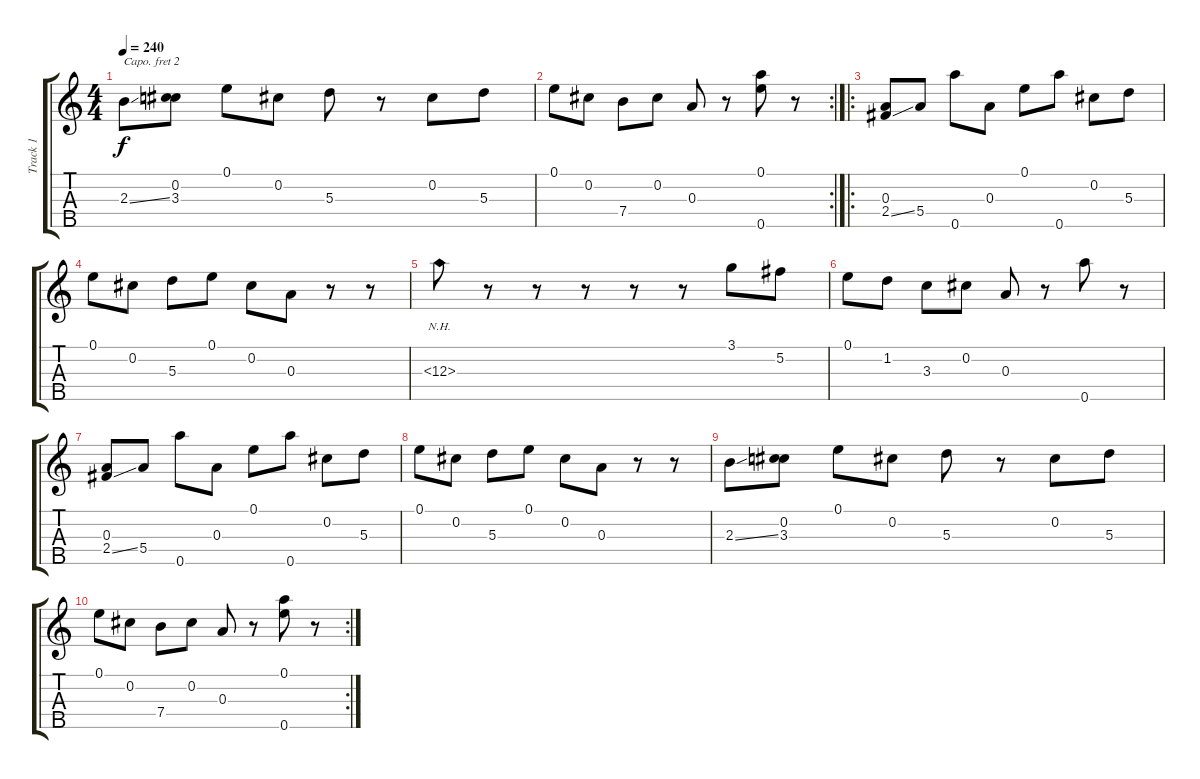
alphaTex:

\track ("Track 1" "Track 1") {instrument banjo}
\staff {score tabs}
\capo 2
\tuning (D4 B3 G3 D3 G4) {hide}
\displaytranspose 12
\ts (4 4)
\tempo 240
\clef g2
\ks c
2.3{ss}.8{dy f} (0.2 3.3).8 0.1.8 0.2.8 5.3.8 r.8 0.2.8 5.3.8 |
\rc 2
0.1.8 0.2.8 7.4.8 0.2.8 0.3.8 r.8 (0.1 0.5).8 r.8 |
\ro
(0.3 2.4{ss}).8 5.4.8 0.5.8 0.3.8 0.1.8 0.5.8 0.2.8 5.3.8 |
0.1.8 0.2.8 5.3.8 0.1.8 0.2.8 0.3.8 r.8 r.8 |
12.3{nh}.8 r.8 r.8 r.8 r.8 r.8 3.1.8 5.2.8 |
0.1.8 1.2.8 3.3.8 0.2.8 0.3.8 r.8 0.5.8 r.8 |
(0.3 2.4{ss}).8 5.4.8 0.5.8 0.3.8 0.1.8 0.5.8 0.2.8 5.3.8 |
0.1.8 0.2.8 5.3.8 0.1.8 0.2.8 0.3.8 r.8 r.8 |
2.3{ss}.8 (0.2 3.3).8 0.1.8 0.2.8 5.3.8 r.8 0.2.8 5.3.8 |
\rc 2
0.1.8 0.2.8 7.4.8 0.2.8 0.3.8 r.8 (0.1 0.5).8 r.8
